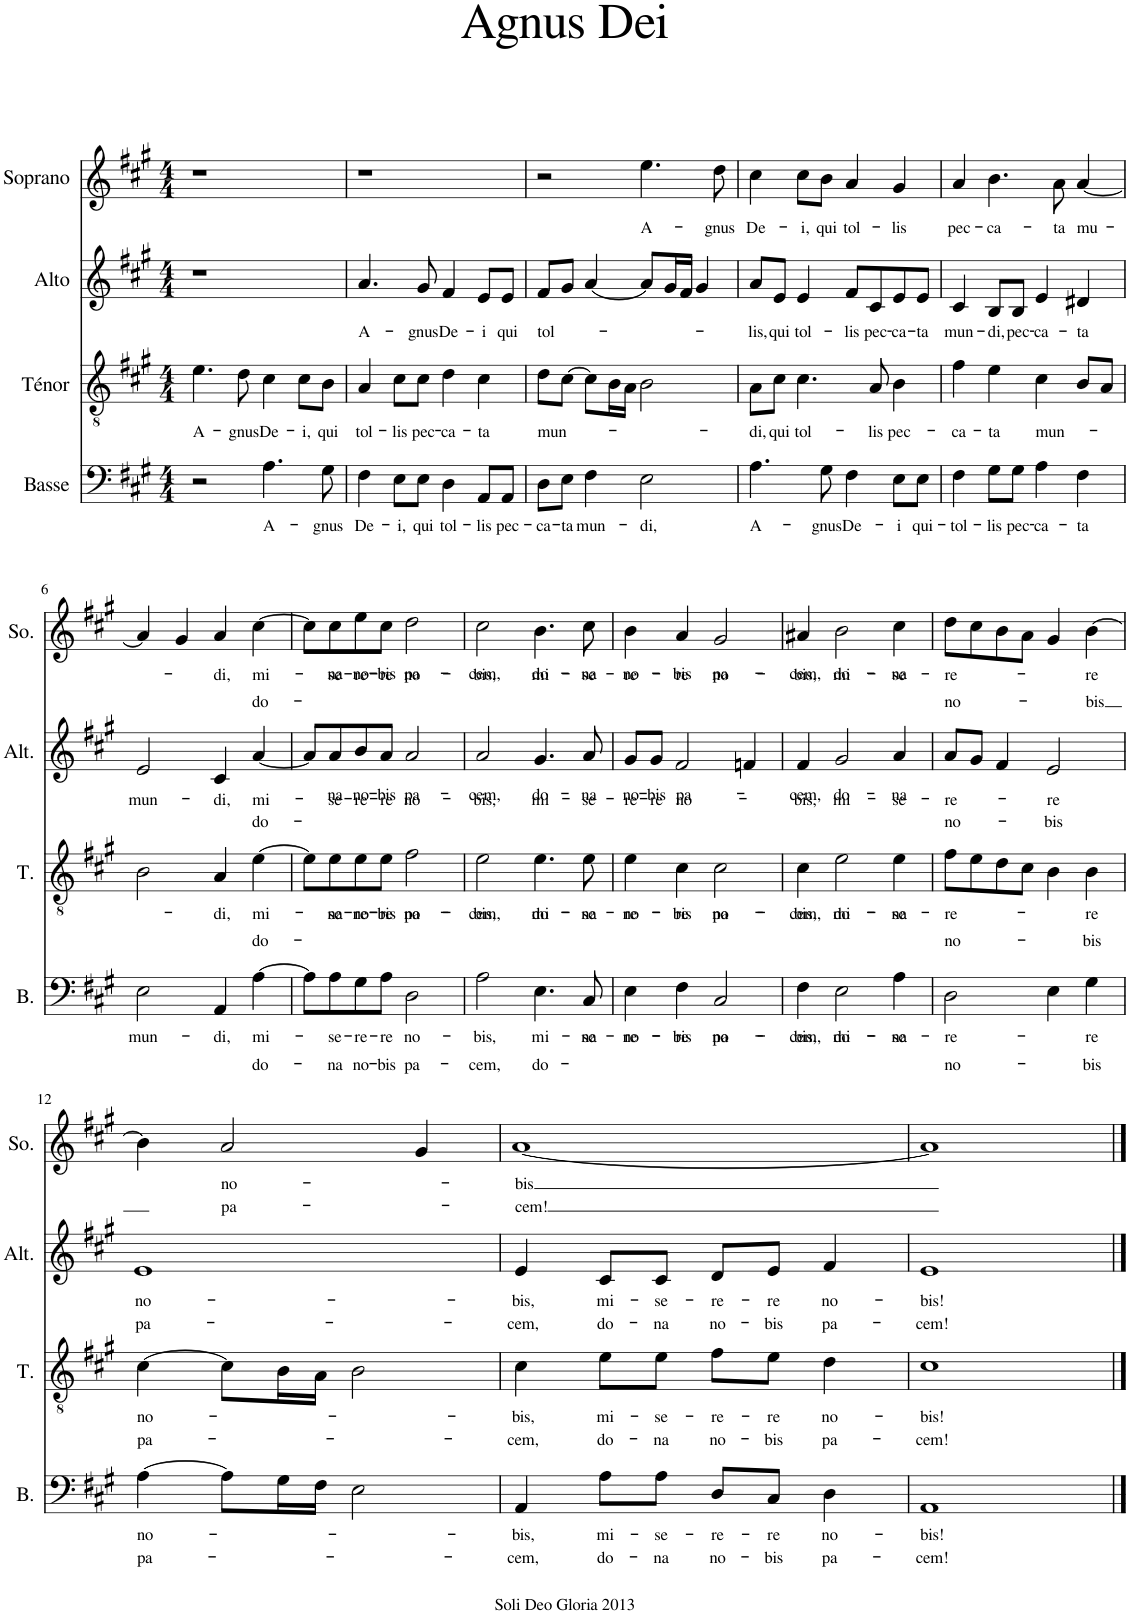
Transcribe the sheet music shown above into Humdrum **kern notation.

**kern	**text	**text	**kern	**text	**text	**kern	**text	**text	**kern	**text	**text
*part4	*part4	*part4	*part3	*part3	*part3	*part2	*part2	*part2	*part1	*part1	*part1
*staff4	*staff4	*staff4	*staff3	*staff3	*staff3	*staff2	*staff2	*staff2	*staff1	*staff1	*staff1
*I"Basse	*	*	*I"Ténor	*	*	*I"Alto	*	*	*I"Soprano	*	*
*I'B.	*	*	*I'T.	*	*	*I'Alt.	*	*	*I'So.	*	*
*clefF4	*	*	*clefGv2	*	*	*clefG2	*	*	*clefG2	*	*
*k[f#c#g#]	*	*	*k[f#c#g#]	*	*	*k[f#c#g#]	*	*	*k[f#c#g#]	*	*
*M4/4	*	*	*M4/4	*	*	*M4/4	*	*	*M4/4	*	*
=1	=1	=1	=1	=1	=1	=1	=1	=1	=1	=1	=1
!	!	!	!	!LO:LY:b	!	!	!	!	!	!	!
2r	.	.	4.e\	A-	.	1r	.	.	1r	.	.
!	!	!	!	!LO:LY:b	!	!	!	!	!	!	!
.	.	.	8d\	-gnus	.	.	.	.	.	.	.
!	!LO:LY:b	!	!	!LO:LY:b	!	!	!	!	!	!	!
4.A\	A-	.	4c#\	De-	.	.	.	.	.	.	.
!	!	!	!	!LO:LY:b	!	!	!	!	!	!	!
.	.	.	8c#\L	-i,	.	.	.	.	.	.	.
!	!LO:LY:b	!	!	!LO:LY:b	!	!	!	!	!	!	!
8G#\	-gnus	.	8B\J	qui	.	.	.	.	.	.	.
=2	=2	=2	=2	=2	=2	=2	=2	=2	=2	=2	=2
!	!LO:LY:b	!	!	!LO:LY:b	!	!	!LO:LY:b	!	!	!	!
4F#\	De-	.	4A/	tol-	.	4.a/	A-	.	1r	.	.
!	!LO:LY:b	!	!	!LO:LY:b	!	!	!	!	!	!	!
8E\L	-i,	.	8c#\L	-lis	.	.	.	.	.	.	.
!	!LO:LY:b	!	!	!LO:LY:b	!	!	!LO:LY:b	!	!	!	!
8E\J	qui	.	8c#\J	pec-	.	8g#/	-gnus	.	.	.	.
!	!LO:LY:b	!	!	!LO:LY:b	!	!	!LO:LY:b	!	!	!	!
4D\	tol-	.	4d\	-ca-	.	4f#/	De-	.	.	.	.
!	!LO:LY:b	!	!	!LO:LY:b	!	!	!LO:LY:b	!	!	!	!
8AA/L	-lis	.	4c#\	-ta	.	8e/L	-i	.	.	.	.
!	!LO:LY:b	!	!	!	!	!	!LO:LY:b	!	!	!	!
8AA/J	pec-	.	.	.	.	8e/J	qui	.	.	.	.
=3	=3	=3	=3	=3	=3	=3	=3	=3	=3	=3	=3
!	!LO:LY:b	!	!	!LO:LY:b	!	!	!LO:LY:b	!	!	!	!
8D\L	-ca-	.	8d\L	mun-	.	8f#/L	tol-	.	2r	.	.
!	!LO:LY:b	!	!	!	!	!	!	!	!	!	!
8E\J	-ta	.	[8c#\J	.	.	8g#/J	.	.	.	.	.
!	!LO:LY:b	!	!	!	!	!	!	!	!	!	!
4F#\	mun-	.	8c#\L]	.	.	[4a/	.	.	.	.	.
.	.	.	16B\L	.	.	.	.	.	.	.	.
.	.	.	16A\JJ	.	.	.	.	.	.	.	.
!	!LO:LY:b	!	!	!	!	!	!	!	!	!LO:LY:b	!
2E\	-di,	.	2B\	.	.	8a/L]	.	.	4.ee\	A-	.
.	.	.	.	.	.	16g#/L	.	.	.	.	.
.	.	.	.	.	.	16f#/JJ	.	.	.	.	.
.	.	.	.	.	.	4g#/	.	.	.	.	.
!	!	!	!	!	!	!	!	!	!	!LO:LY:b	!
.	.	.	.	.	.	.	.	.	8dd\	-gnus	.
=4	=4	=4	=4	=4	=4	=4	=4	=4	=4	=4	=4
!	!LO:LY:b	!	!	!LO:LY:b	!	!	!LO:LY:b	!	!	!LO:LY:b	!
4.A\	A-	.	8A\L	-di,	.	8a/L	-lis,	.	4cc#\	De-	.
!	!	!	!	!LO:LY:b	!	!	!LO:LY:b	!	!	!	!
.	.	.	8c#\J	qui	.	8e/J	qui	.	.	.	.
!	!	!	!	!LO:LY:b	!	!	!LO:LY:b	!	!	!LO:LY:b	!
.	.	.	4.c#\	tol-	.	4e/	tol-	.	8cc#\L	-i,	.
!	!LO:LY:b	!	!	!	!	!	!	!	!	!LO:LY:b	!
8G#\	-gnus	.	.	.	.	.	.	.	8b\J	qui	.
!	!LO:LY:b	!	!	!	!	!	!LO:LY:b	!	!	!LO:LY:b	!
4F#\	De-	.	.	.	.	8f#/L	-lis	.	4a/	tol-	.
!	!	!	!	!LO:LY:b	!	!	!LO:LY:b	!	!	!	!
.	.	.	8A/	-lis	.	8c#/	pec-	.	.	.	.
!	!LO:LY:b	!	!	!LO:LY:b	!	!	!LO:LY:b	!	!	!LO:LY:b	!
8E\L	-i	.	4B\	pec-	.	8e/	-ca-	.	4g#/	-lis	.
!	!LO:LY:b	!	!	!	!	!	!LO:LY:b	!	!	!	!
8E\J	qui-	.	.	.	.	8e/J	-ta	.	.	.	.
=5	=5	=5	=5	=5	=5	=5	=5	=5	=5	=5	=5
!	!LO:LY:b	!	!	!LO:LY:b	!	!	!LO:LY:b	!	!	!LO:LY:b	!
4F#\	-tol-	.	4f#\	-ca-	.	4c#/	mun-	.	4a/	pec-	.
!	!LO:LY:b	!	!	!LO:LY:b	!	!	!LO:LY:b	!	!	!LO:LY:b	!
8G#\L	-lis	.	4e\	-ta	.	8B/L	-di,	.	4.b\	-ca-	.
!	!LO:LY:b	!	!	!	!	!	!LO:LY:b	!	!	!	!
8G#\J	pec-	.	.	.	.	8B/J	pec-	.	.	.	.
!	!LO:LY:b	!	!	!LO:LY:b	!	!	!LO:LY:b	!	!	!	!
4A\	-ca-	.	4c#\	mun-	.	4e/	-ca-	.	.	.	.
!	!	!	!	!	!	!	!	!	!	!LO:LY:b	!
.	.	.	.	.	.	.	.	.	8a\	-ta	.
!	!LO:LY:b	!	!	!	!	!	!LO:LY:b	!	!	!LO:LY:b	!
4F#\	-ta	.	8B/L	.	.	4d#X/	-ta	.	[4a/	mu-	.
.	.	.	8A/J	.	.	.	.	.	.	.	.
!!LO:LB:g=z
=6	=6	=6	=6	=6	=6	=6	=6	=6	=6	=6	=6
!	!LO:LY:b	!	!	!	!	!	!LO:LY:b	!	!	!	!
2E\	mun-	.	2B\	.	.	2e/	mun-	.	4a/]	.	.
.	.	.	.	.	.	.	.	.	4g#/	.	.
!	!LO:LY:b	!	!	!LO:LY:b	!	!	!LO:LY:b	!	!	!LO:LY:b	!
4AA/	-di,	.	4A/	-di,	.	4c#/	-di,	.	4a/	-di,	.
!	!LO:LY:b	!LO:LY:b	!	!LO:LY:b	!LO:LY:b	!	!LO:LY:b	!LO:LY:b	!	!LO:LY:b	!LO:LY:b
[4A\	mi-	do-	[4e\	mi-	do-	[4a/	mi-	do-	[4cc#\	mi-	do-
=7	=7	=7	=7	=7	=7	=7	=7	=7	=7	=7	=7
8A\L]	.	.	8e\L]	.	.	8a/L]	.	.	8cc#\L]	.	.
!	!LO:LY:b	!LO:LY:b	!	!LO:LY:b	!LO:LY:b	!	!LO:LY:b	!LO:LY:b	!	!LO:LY:b	!LO:LY:b
8A\	-se-	-na	8e\	-se-	-na	8a/	-se-	-na	8cc#\	-se-	-na
!	!LO:LY:b	!LO:LY:b	!	!LO:LY:b	!LO:LY:b	!	!LO:LY:b	!LO:LY:b	!	!LO:LY:b	!LO:LY:b
8G#\	-re-	no-	8e\	-re-	no-	8b/	-re-	no-	8ee\	-re-	no-
!	!LO:LY:b	!LO:LY:b	!	!LO:LY:b	!LO:LY:b	!	!LO:LY:b	!LO:LY:b	!	!LO:LY:b	!LO:LY:b
8A\J	-re	-bis	8e\J	-re	-bis	8a/J	-re	-bis	8cc#\J	-re	-bis
!	!LO:LY:b	!LO:LY:b	!	!LO:LY:b	!LO:LY:b	!	!LO:LY:b	!LO:LY:b	!	!LO:LY:b	!LO:LY:b
2D\	no-	pa-	2f#\	no-	pa-	2a/	no-	pa-	2dd\	no-	pa-
=8	=8	=8	=8	=8	=8	=8	=8	=8	=8	=8	=8
!	!LO:LY:b	!LO:LY:b	!	!LO:LY:b	!LO:LY:b	!	!LO:LY:b	!LO:LY:b	!	!LO:LY:b	!LO:LY:b
2A\	-bis,	-cem,	2e\	-bis,	-cem,	2a/	-bis,	-cem,	2cc#\	-bis,	-cem,
!	!LO:LY:b	!LO:LY:b	!	!LO:LY:b	!LO:LY:b	!	!LO:LY:b	!LO:LY:b	!	!LO:LY:b	!LO:LY:b
4.E\	mi-	do-	4.e\	mi-	do-	4.g#/	mi-	do-	4.b\	mi-	do-
!	!LO:LY:b	!LO:LY:b	!	!LO:LY:b	!LO:LY:b	!	!LO:LY:b	!LO:LY:b	!	!LO:LY:b	!LO:LY:b
8C#/	-se-	-na	8e\	-se-	-na	8a/	-se-	-na	8cc#\	-se-	-na
=9	=9	=9	=9	=9	=9	=9	=9	=9	=9	=9	=9
!	!LO:LY:b	!LO:LY:b	!	!LO:LY:b	!LO:LY:b	!	!LO:LY:b	!LO:LY:b	!	!LO:LY:b	!LO:LY:b
4E\	-re-	no-	4e\	-re-	no-	8g#/L	-re-	no-	4b\	-re-	no-
!	!	!	!	!	!	!	!LO:LY:b	!LO:LY:b	!	!	!
.	.	.	.	.	.	8g#/J	-re	-bis	.	.	.
!	!LO:LY:b	!LO:LY:b	!	!LO:LY:b	!LO:LY:b	!	!LO:LY:b	!LO:LY:b	!	!LO:LY:b	!LO:LY:b
4F#\	-re	-bis	4c#\	-re	-bis	2f#/	no-	pa-	4a/	-re	-bis
!	!LO:LY:b	!LO:LY:b	!	!LO:LY:b	!LO:LY:b	!	!	!	!	!LO:LY:b	!LO:LY:b
2C#/	no-	pa-	2c#\	no-	pa-	.	.	.	2g#/	no-	pa-
.	.	.	.	.	.	4fn/	.	.	.	.	.
=10	=10	=10	=10	=10	=10	=10	=10	=10	=10	=10	=10
!	!LO:LY:b	!LO:LY:b	!	!LO:LY:b	!LO:LY:b	!	!LO:LY:b	!LO:LY:b	!	!LO:LY:b	!LO:LY:b
4F#\	-bis,	-cem,	4c#\	-bis,	-cem,	4f#/	-bis,	-cem,	4a#X/	-bis,	-cem,
!	!LO:LY:b	!LO:LY:b	!	!LO:LY:b	!LO:LY:b	!	!LO:LY:b	!LO:LY:b	!	!LO:LY:b	!LO:LY:b
2E\	mi-	do-	2e\	mi-	do-	2g#/	mi-	do-	2b\	mi-	do-
!	!LO:LY:b	!LO:LY:b	!	!LO:LY:b	!LO:LY:b	!	!LO:LY:b	!LO:LY:b	!	!LO:LY:b	!LO:LY:b
4A\	-se-	-na	4e\	-se-	-na	4a/	-se-	-na	4cc#\	-se-	-na
=11	=11	=11	=11	=11	=11	=11	=11	=11	=11	=11	=11
!	!LO:LY:b	!LO:LY:b	!	!LO:LY:b	!LO:LY:b	!	!LO:LY:b	!LO:LY:b	!	!LO:LY:b	!LO:LY:b
2D\	-re-	no-	8f#\L	-re-	no-	8a/L	-re-	no-	8dd\L	-re-	no-
.	.	.	8e\	.	.	8g#/J	.	.	8cc#\	.	.
.	.	.	8d\	.	.	4f#/	.	.	8b\	.	.
.	.	.	8c#\J	.	.	.	.	.	8a\J	.	.
!	!	!	!	!	!	!	!LO:LY:b	!LO:LY:b	!	!	!
4E\	.	.	4B\	.	.	2e/	-re	-bis	4g#/	.	.
!	!LO:LY:b	!LO:LY:b	!	!LO:LY:b	!LO:LY:b	!	!	!	!	!LO:LY:b	!LO:LY:b
4G#\	-re	-bis	4B\	-re	-bis	.	.	.	[4b\	-re	-bis
!!LO:LB:g=z
=12	=12	=12	=12	=12	=12	=12	=12	=12	=12	=12	=12
!	!LO:LY:b	!LO:LY:b	!	!LO:LY:b	!LO:LY:b	!	!LO:LY:b	!LO:LY:b	!	!	!
[4A\	no-	pa-	[4c#\	no-	pa-	1e	no-	pa-	4b\]	.	.
!	!	!	!	!	!	!	!	!	!	!LO:LY:b	!LO:LY:b
8A\L]	.	.	8c#\L]	.	.	.	.	.	2a/	no-	pa-
16G#\L	.	.	16B\L	.	.	.	.	.	.	.	.
16F#\JJ	.	.	16A\JJ	.	.	.	.	.	.	.	.
2E\	.	.	2B\	.	.	.	.	.	.	.	.
.	.	.	.	.	.	.	.	.	4g#/	.	.
=13	=13	=13	=13	=13	=13	=13	=13	=13	=13	=13	=13
!	!LO:LY:b	!LO:LY:b	!	!LO:LY:b	!LO:LY:b	!	!LO:LY:b	!LO:LY:b	!	!LO:LY:b	!LO:LY:b
4AA/	-bis,	-cem,	4c#\	-bis,	-cem,	4e/	-bis,	-cem,	[1a	-bis	-cem!
!	!LO:LY:b	!LO:LY:b	!	!LO:LY:b	!LO:LY:b	!	!LO:LY:b	!LO:LY:b	!	!	!
8A\L	mi-	do-	8e\L	mi-	do-	8c#/L	mi-	do-	.	.	.
!	!LO:LY:b	!LO:LY:b	!	!LO:LY:b	!LO:LY:b	!	!LO:LY:b	!LO:LY:b	!	!	!
8A\J	-se-	-na	8e\J	-se-	-na	8c#/J	-se-	-na	.	.	.
!	!LO:LY:b	!LO:LY:b	!	!LO:LY:b	!LO:LY:b	!	!LO:LY:b	!LO:LY:b	!	!	!
8D/L	-re-	no-	8f#\L	-re-	no-	8d/L	-re-	no-	.	.	.
!	!LO:LY:b	!LO:LY:b	!	!LO:LY:b	!LO:LY:b	!	!LO:LY:b	!LO:LY:b	!	!	!
8C#/J	-re	-bis	8e\J	-re	-bis	8e/J	-re	-bis	.	.	.
!	!LO:LY:b	!LO:LY:b	!	!LO:LY:b	!LO:LY:b	!	!LO:LY:b	!LO:LY:b	!	!	!
4D\	no-	pa-	4d\	no-	pa-	4f#/	no-	pa-	.	.	.
=14	=14	=14	=14	=14	=14	=14	=14	=14	=14	=14	=14
!	!LO:LY:b	!LO:LY:b	!	!LO:LY:b	!LO:LY:b	!	!LO:LY:b	!LO:LY:b	!	!	!
1AA	-bis!	-cem!	1c#	-bis!	-cem!	1e	-bis!	-cem!	1a]	.	.
==	==	==	==	==	==	==	==	==	==	==	==
*-	*-	*-	*-	*-	*-	*-	*-	*-	*-	*-	*-
